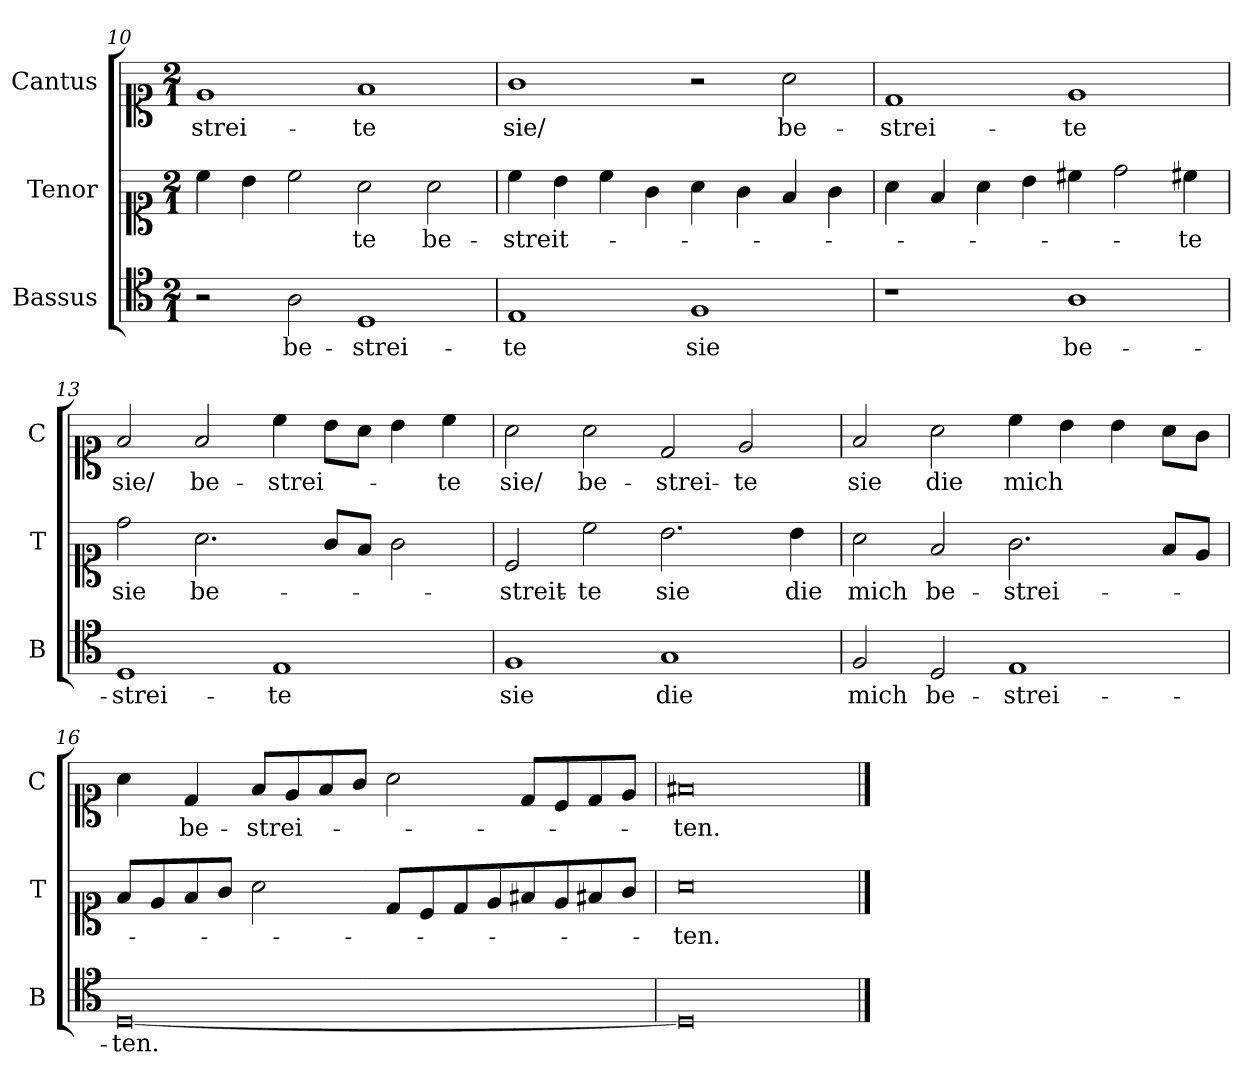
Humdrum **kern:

**kern	**text	**kern	**text	**kern	**text
*part3	*part3	*part2	*part2	*part1	*part1
*staff3	*staff3	*staff2	*staff2	*staff1	*staff1
*I"Bassus	*	*I"Tenor	*	*I"Cantus	*
*I'B	*	*I'T	*	*I'C	*
*clefC4	*	*clefC1	*	*clefC1	*
*k[]	*	*k[]	*	*k[]	*
*D:dor	*	*D:dor	*	*D:dor	*
*M2/1	*	*M2/1	*	*M2/1	*
=10	=10	=10	=10	=10	=10
2r	.	4cc	.	1e	-strei-
.	.	4b	.	.	.
2A	be-	2cc	.	.	.
1D	-strei-	2a	-te	1f	-te
.	.	2a	be-	.	.
=11	=11	=11	=11	=11	=11
1E	-te	4cc	-streit-	1g	sie/
.	.	4b	.	.	.
.	.	4cc	.	.	.
.	.	4g	.	.	.
1F	sie	4a	.	2r	.
.	.	4g	.	.	.
!	!	!	!	!	!LO:LY:i
.	.	4f	.	2a	be-
.	.	4g	.	.	.
=12	=12	=12	=12	=12	=12
!	!	!	!	!	!LO:LY:i
1r	.	4a	.	1d	-strei-
.	.	4f	.	.	.
.	.	4a	.	.	.
.	.	4b	.	.	.
!	!LO:LY:i	!	!	!	!LO:LY:i
1A	be-	4cc#X	.	1e	-te
.	.	2dd	.	.	.
.	.	4cc#X	-te	.	.
=13	=13	=13	=13	=13	=13
!	!LO:LY:i	!	!	!	!LO:LY:i
1D	-strei-	2dd	sie	2f	sie/
!	!	!	!LO:LY:i	!	!
.	.	2.a	be-	2f	be-
!	!LO:LY:i	!	!	!	!
1E	-te	.	.	4cc	-strei-
.	.	8g/L	.	8b\L	.
.	.	8f/J	.	8a\J	.
.	.	2g	.	4b	.
.	.	.	.	4cc	-te
=14	=14	=14	=14	=14	=14
!	!LO:LY:i	!	!LO:LY:i	!	!
1F	sie	2c	-streit-	2a	sie/
!	!	!	!LO:LY:i	!	!LO:LY:i
.	.	2cc	-te	2a	be-
!	!	!	!LO:LY:i	!	!LO:LY:i
1G	die	2.b	sie	2d	-strei-
!	!	!	!	!	!LO:LY:i
.	.	.	.	2e	-te
.	.	4b	die	.	.
=15	=15	=15	=15	=15	=15
!	!	!	!	!	!LO:LY:i
2F	mich	2a	mich	2f	sie
2D	be-	2f	be-	2a	die
1E	-strei-	2.g	-strei-	4cc	mich
.	.	.	.	4b	.
.	.	.	.	4b	.
.	.	8f/L	.	8a\L	.
.	.	8e/J	.	8g\J	.
=16	=16	=16	=16	=16	=16
[0D	-ten.	8f/L	.	4a	.
.	.	8e/	.	.	.
.	.	8f/	.	4d	be-
.	.	8g/J	.	.	.
.	.	2a	.	8f/L	-strei-
.	.	.	.	8e/	.
.	.	.	.	8f/	.
.	.	.	.	8g/J	.
.	.	8d/L	.	2a	.
.	.	8c/	.	.	.
.	.	8d/	.	.	.
.	.	8e/	.	.	.
.	.	8f#X/	.	8d/L	.
.	.	8e/	.	8c/	.
.	.	8f#X/	.	8d/	.
.	.	8g/J	.	8e/J	.
=17	=17	=17	=17	=17	=17
0D]	.	0a	-ten.	0f#X	-ten.
==	==	==	==	==	==
*-	*-	*-	*-	*-	*-
